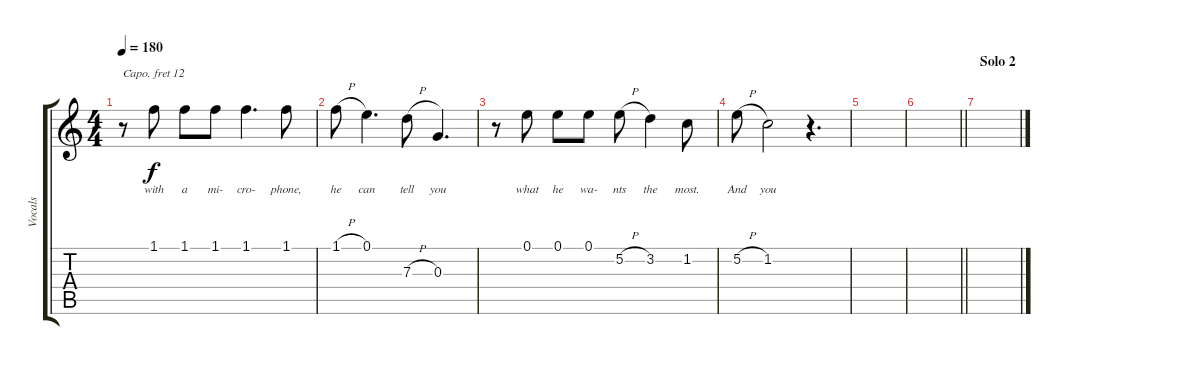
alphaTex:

\track ("Vocals" "Vocals") {instrument oboe}
\staff {score tabs}
\capo 12
\tuning (E4 B3 G3 D3 A2 E2) {hide}
\ts (4 4)
\tempo 180
\clef g2
\ks aminor
r.8{dy mp} 1.1.8{lyrics (0 "with") lyrics (1 "") lyrics (2 "") lyrics (3 "") lyrics (4 "") dy f} 1.1.8{lyrics (0 "a") lyrics (1 "") lyrics (2 "") lyrics (3 "") lyrics (4 "")} 1.1.8{lyrics (0 "mi-") lyrics (1 "") lyrics (2 "") lyrics (3 "") lyrics (4 "")} 1.1.4{d lyrics (0 "cro-") lyrics (1 "") lyrics (2 "") lyrics (3 "") lyrics (4 "")} 1.1.8{lyrics (0 "phone,") lyrics (1 "") lyrics (2 "") lyrics (3 "") lyrics (4 "")} |
1.1{h}.8{lyrics (0 "he") lyrics (1 "") lyrics (2 "") lyrics (3 "") lyrics (4 "")} 0.1.4{d lyrics (0 "can") lyrics (1 "") lyrics (2 "") lyrics (3 "") lyrics (4 "")} 7.3{h}.8{lyrics (0 "tell") lyrics (1 "") lyrics (2 "") lyrics (3 "") lyrics (4 "")} 0.3.4{d lyrics (0 "you") lyrics (1 "") lyrics (2 "") lyrics (3 "") lyrics (4 "")} |
r.8 0.1.8{lyrics (0 "what") lyrics (1 "") lyrics (2 "") lyrics (3 "") lyrics (4 "")} 0.1.8{lyrics (0 "he") lyrics (1 "") lyrics (2 "") lyrics (3 "") lyrics (4 "")} 0.1.8{lyrics (0 "wa-") lyrics (1 "") lyrics (2 "") lyrics (3 "") lyrics (4 "")} 5.2{h}.8{lyrics (0 "nts") lyrics (1 "") lyrics (2 "") lyrics (3 "") lyrics (4 "")} 3.2.4{lyrics (0 "the") lyrics (1 "") lyrics (2 "") lyrics (3 "") lyrics (4 "")} 1.2.8{lyrics (0 "most.") lyrics (1 "") lyrics (2 "") lyrics (3 "") lyrics (4 "")} |
5.2{h}.8{lyrics (0 "And") lyrics (1 "") lyrics (2 "") lyrics (3 "") lyrics (4 "")} 1.2.2{lyrics (0 "you") lyrics (1 "") lyrics (2 "") lyrics (3 "") lyrics (4 "")} r.4{d} |
|
\barLineRight lightlight
|
\section ("" "Solo 2")
